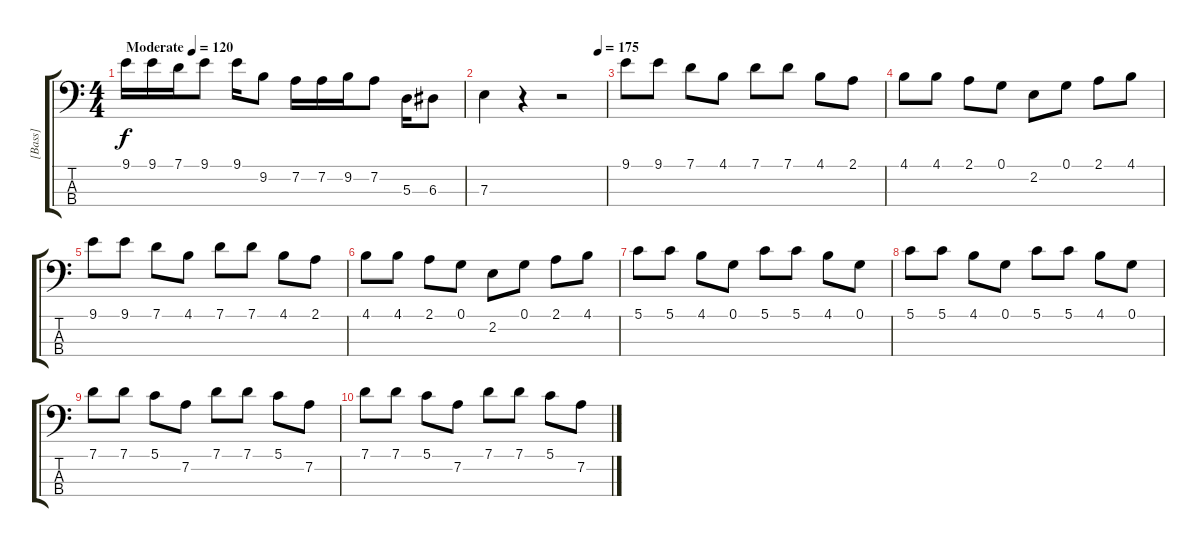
\track ("[Bass]" "[Bass]") {instrument electricbassfinger}
\staff {score tabs}
\tuning (G2 D2 A1 D1) {hide}
\ts (4 4)
\tempo (120 "Moderate")
\clef f4
\ks c
9.1.16{dy f instrument electricbassfinger} 9.1.16 7.1.16 9.1.8 9.1.16 9.2.8 7.2.16 7.2.16 9.2.16 7.2.8 5.3.16 6.3.8 |
\tempo (175 0.9375)
7.3.4 r.4 r.2 |
9.1.8 9.1.8 7.1.8 4.1.8 7.1.8 7.1.8 4.1.8 2.1.8 |
4.1.8 4.1.8 2.1.8 0.1.8 2.2.8 0.1.8 2.1.8 4.1.8 |
9.1.8 9.1.8 7.1.8 4.1.8 7.1.8 7.1.8 4.1.8 2.1.8 |
4.1.8 4.1.8 2.1.8 0.1.8 2.2.8 0.1.8 2.1.8 4.1.8 |
5.1.8 5.1.8 4.1.8 0.1.8 5.1.8 5.1.8 4.1.8 0.1.8 |
5.1.8 5.1.8 4.1.8 0.1.8 5.1.8 5.1.8 4.1.8 0.1.8 |
7.1.8 7.1.8 5.1.8 7.2.8 7.1.8 7.1.8 5.1.8 7.2.8 |
7.1.8 7.1.8 5.1.8 7.2.8 7.1.8 7.1.8 5.1.8 7.2.8
